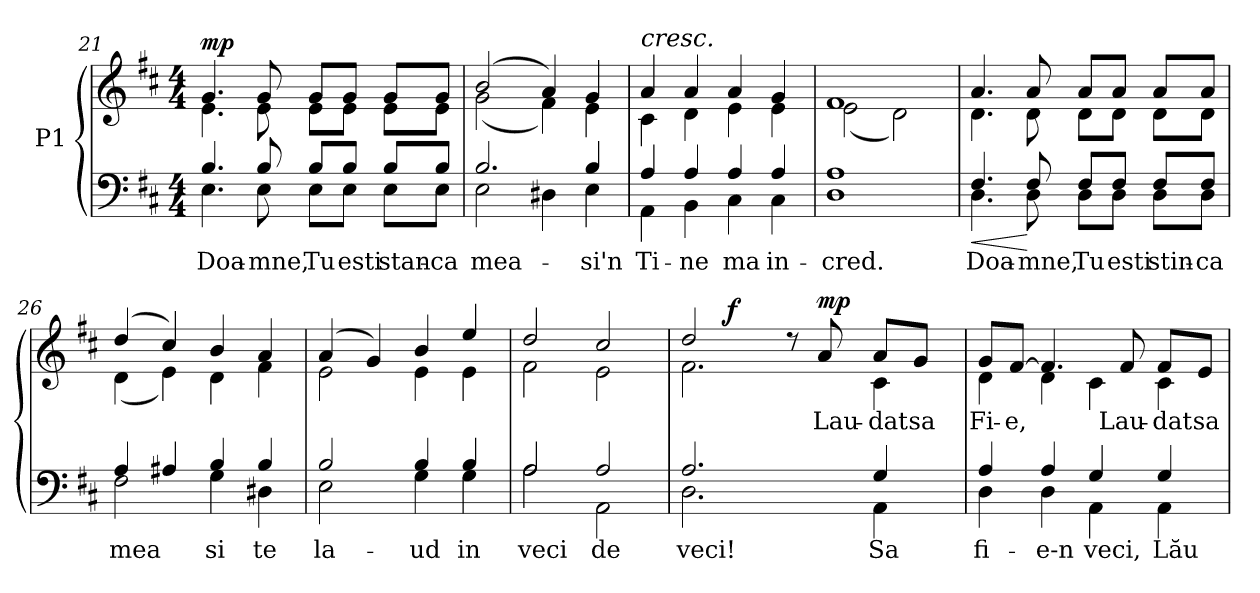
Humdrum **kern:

**kern	**text	**kern	**text	**dynam
*part1	*part1	*part1	*part1	*part1
*staff2	*staff2	*staff1	*staff1	*staff1/2
*I"P1	*	*	*	*
*clefF4	*	*clefG2	*	*
*k[f#c#]	*	*k[f#c#]	*	*
*D:	*	*D:	*	*
*M4/4	*	*M4/4	*	*
=21	=21	=21	=21	=21
!	!LO:LY:a:color=#000000	!	!	!
*^	*	*^	*	*
4.Bi/	4.Ei\	Doa-	4.gi/	4.ei\	.	mp
!	!	!LO:LY:a:color=#000000	!	!	!	!
8Bi/	8Ei\	-mne,	8gi/	8ei\	.	.
!	!	!LO:LY:a:color=#000000	!	!	!	!
8Bi/L	8Ei\L	Tu	8gi/L	8ei\L	.	.
!	!	!LO:LY:a:color=#000000	!	!	!	!
8Bi/J	8Ei\J	esti	8gi/J	8ei\J	.	.
!	!	!LO:LY:a:color=#000000	!	!	!	!
8Bi/L	8Ei\L	stan-	8gi/L	8ei\L	.	.
!	!	!LO:LY:a:color=#000000	!	!	!	!
8Bi/J	8Ei\J	-ca	8gi/J	8ei\J	.	.
!!LO:LB:g=z	!!
=22	=22	=22	=22	=22	=22	=22
!	!	!LO:LY:a:color=#000000	!	!	!	!
2.Bi/	2Ei\	mea-	(2bi/	(2gi\	.	.
.	4D#Xi\	.	4ai/)	4f#i\)	.	.
!	!	!LO:LY:a:color=#000000	!	!	!	!
4Bi/	4Ei\	-si'n	4gi/	4ei\	.	.
=23	=23	=23	=23	=23	=23	=23
!	!	!	!LO:TX:a:i:t=cresc.	!	!	!
!	!	!LO:LY:a:color=#000000	!	!	!	!
4Ai/	4AAi\	Ti-	4ai/	4c#i\	.	.
!	!	!LO:LY:a:color=#000000	!	!	!	!
4Ai/	4BBi\	-ne	4ai/	4di\	.	.
!	!	!LO:LY:a:color=#000000	!	!	!	!
4Ai/	4C#i\	ma	4ai/	4ei\	.	.
!	!	!LO:LY:a:color=#000000	!	!	!	!
4Ai/	4C#i\	in-	4gi/	4ei\	.	.
=24	=24	=24	=24	=24	=24	=24
!	!	!LO:LY:a:color=#000000	!	!	!	!
1Ai	1Di	-cred.	1f#i	(2ei\	.	.
.	.	.	.	2di\)	.	.
=25	=25	=25	=25	=25	=25	=25
!	!	!LO:LY:a:color=#000000	!	!	!	!LO:HP:b=2
!	!	!	!	!	!	!LO:HP:n=1:b
4.F#i/	4.Di\	Doa-	4.ai/	4.di\	.	< <
!	!	!LO:LY:a:color=#000000	!	!	!	!
8F#i/	8Di\	-mne,	8ai/	8di\	.	[
!	!	!LO:LY:a:color=#000000	!	!	!	!
8F#i/L	8Di\L	Tu	8ai/L	8di\L	.	.
!	!	!LO:LY:a:color=#000000	!	!	!	!
8F#i/J	8Di\J	esti	8ai/J	8di\J	.	.
!	!	!LO:LY:a:color=#000000	!	!	!	!
8F#i/L	8Di\L	stin-	8ai/L	8di\L	.	.
!	!	!LO:LY:a:color=#000000	!	!	!	!
8F#i/J	8Di\J	-ca	8ai/J	8di\J	.	.
!!LO:LB:g=z	!!
=26	=26	=26	=26	=26	=26	=26
!	!	!LO:LY:a:color=#000000	!	!	!	!
4Ai/	2F#i\	mea	(4ddi/	(4di\	.	.
4A#Xi/	.	.	4cc#i/)	4ei\)	.	.
!	!	!LO:LY:a:color=#000000	!	!	!	!
4Bi/	4Gi\	si	4bi/	4di\	.	.
!	!	!LO:LY:a:color=#000000	!	!	!	!
4Bi/	4D#Xi\	te	4ai/	4f#i\	.	.
=27	=27	=27	=27	=27	=27	=27
!	!	!LO:LY:a:color=#000000	!	!	!	!
2Bi/	2Ei\	la-	(4ai/	2ei\	.	.
.	.	.	4gi/)	.	.	.
!	!	!LO:LY:a:color=#000000	!	!	!	!
4Bi/	4Gi\	-ud	4bi/	4ei\	.	.
!	!	!LO:LY:a:color=#000000	!	!	!	!
4Bi/	4Gi\	in	4eei/	4ei\	.	.
=28	=28	=28	=28	=28	=28	=28
!	!	!LO:LY:a:color=#000000	!	!	!	!
2Ai/	2Ai\	veci	2ddi/	2f#i\	.	.
!	!	!LO:LY:a:color=#000000	!	!	!	!
2Ai/	2AAi\	de	2cc#i/	2ei\	.	.
*	*	*	*v	*v	*	*
=29	=29	=29	=29	=29	=29
*	*	*	*^	*	*
!	!	!LO:LY:a:color=#000000	!	!	!	!
*	*	*	*	*^	*	*
2.Ai/	2.Di\	veci!	2ddi/	2.f#i\	8ryy	.	.
.	.	.	.	.	64ryy	.	.
.	.	.	.	.	256..ryy	.	.
.	.	.	.	.	2ryy	.	f
.	.	.	8r	.	.	.	.
!	!	!	!	!	!	!LO:LY:a:color=#000000	!
.	.	.	8ai/	.	.	Lau-	mp
.	.	.	.	.	4ryy	.	.
!	!	!LO:LY:a:color=#000000	!	!	!	!	!
!	!	!	!	!	!	!LO:LY:a:color=#000000	!
4Gi/	4AAi\	Sa	8ai/L	4c#i\	.	-dat	.
!	!	!	!	!	!	!LO:LY:a:color=#000000	!
.	.	.	8gi/J	.	.	sa	.
.	.	.	.	.	16ryy	.	.
.	.	.	.	.	32ryy	.	.
.	.	.	.	.	128ryy	.	.
.	.	.	.	.	1024ryy	.	.
*v	*v	*	*	*	*	*	*
.	.	.	.	.	.	[
*	*	*v	*v	*v	*	*
=30	=30	=30	=30	=30
*	*	*^	*	*
*	*	*	*^	*	*
!	!LO:LY:a:color=#000000	!	!	!	!	!
*^	*	*v	*v	*v	*	*
*	*	*	*^	*	*
*	*	*	*	*^	*	*
!	!	!	!	!	!	!LO:LY:a:color=#000000	!
*	*	*	*	*v	*v	*	*
4Ai/	4Di\	fi-	8gi/L	4di\	Fi-	.
!	!	!	!	!	!LO:LY:a:color=#000000	!
.	.	.	[>8f#i/J	.	-e,	.
!	!	!LO:LY:a:color=#000000	!	!	!	!
4Ai/	4Di\	-e-n	4.f#i/]	4di\	.	.
!	!	!LO:LY:a:color=#000000	!	!	!	!
4Gi/	4AAi\	veci,	.	4c#i\	.	.
!	!	!	!	!	!LO:LY:a:color=#000000	!
.	.	.	8f#i/	.	Lau-	.
!	!	!LO:LY:a:color=#000000	!	!	!	!
!	!	!	!	!	!LO:LY:a:color=#000000	!
4Gi/	4AAi\	Lău-	8f#i/L	4c#i\	-dat	.
!	!	!	!	!	!LO:LY:a:color=#000000	!
.	.	.	8ei/J	.	sa	.
*v	*v	*	*	*	*	*
*	*	*v	*v	*	*
=	=	=	=	=
*-	*-	*-	*-	*-
